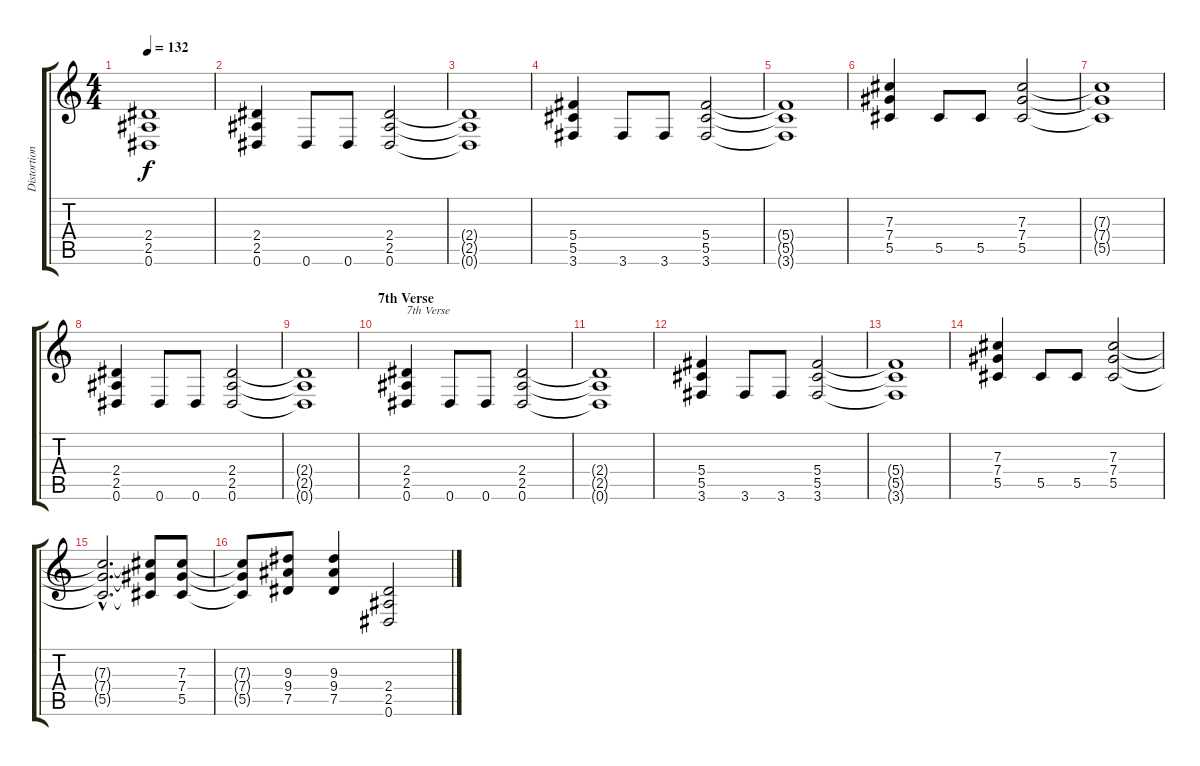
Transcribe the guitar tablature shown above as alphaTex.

\track ("Distortion Guitar II" "Distortion") {instrument distortionguitar}
\staff {score tabs}
\tuning (Eb4 Bb3 Gb3 Db3 Ab2 Eb2) {hide}
\ts (4 4)
\tempo 132
\clef g2
\ks c
(2.4{t} 2.5{t} 0.6{t}).1{dy f} |
(2.4 2.5 0.6).4 0.6.8 0.6.8 (2.4 2.5 0.6).2 |
(2.4{t} 2.5{t} 0.6{t}).1 |
(5.4 5.5 3.6).4 3.6.8 3.6.8 (5.4 5.5 3.6).2 |
(5.4{t} 5.5{t} 3.6{t}).1 |
(7.3 7.4 5.5).4 5.5.8 5.5.8 (7.3 7.4 5.5).2 |
(7.3{t} 7.4{t} 5.5{t}).1 |
(2.4 2.5 0.6).4 0.6.8 0.6.8 (2.4 2.5 0.6).2 |
(2.4{t} 2.5{t} 0.6{t}).1 |
\section ("" "7th Verse")
(2.4 2.5 0.6).4{txt "7th Verse"} 0.6.8 0.6.8 (2.4 2.5 0.6).2 |
(2.4{t} 2.5{t} 0.6{t}).1 |
(5.4 5.5 3.6).4 3.6.8 3.6.8 (5.4 5.5 3.6).2 |
(5.4{t} 5.5{t} 3.6{t}).1 |
(7.3 7.4 5.5).4 5.5.8 5.5.8 (7.3 7.4 5.5).2 |
(7.3{hac t} 7.4{hac t} 5.5{hac t}).2{d} (7.3{t} 7.4{t} 5.5{t}).8 (7.3 7.4 5.5).8 |
(7.3{t} 7.4{t} 5.5{t}).8 (9.3 9.4 7.5).8 (9.3 9.4 7.5).4 (2.4 2.5 0.6).2
